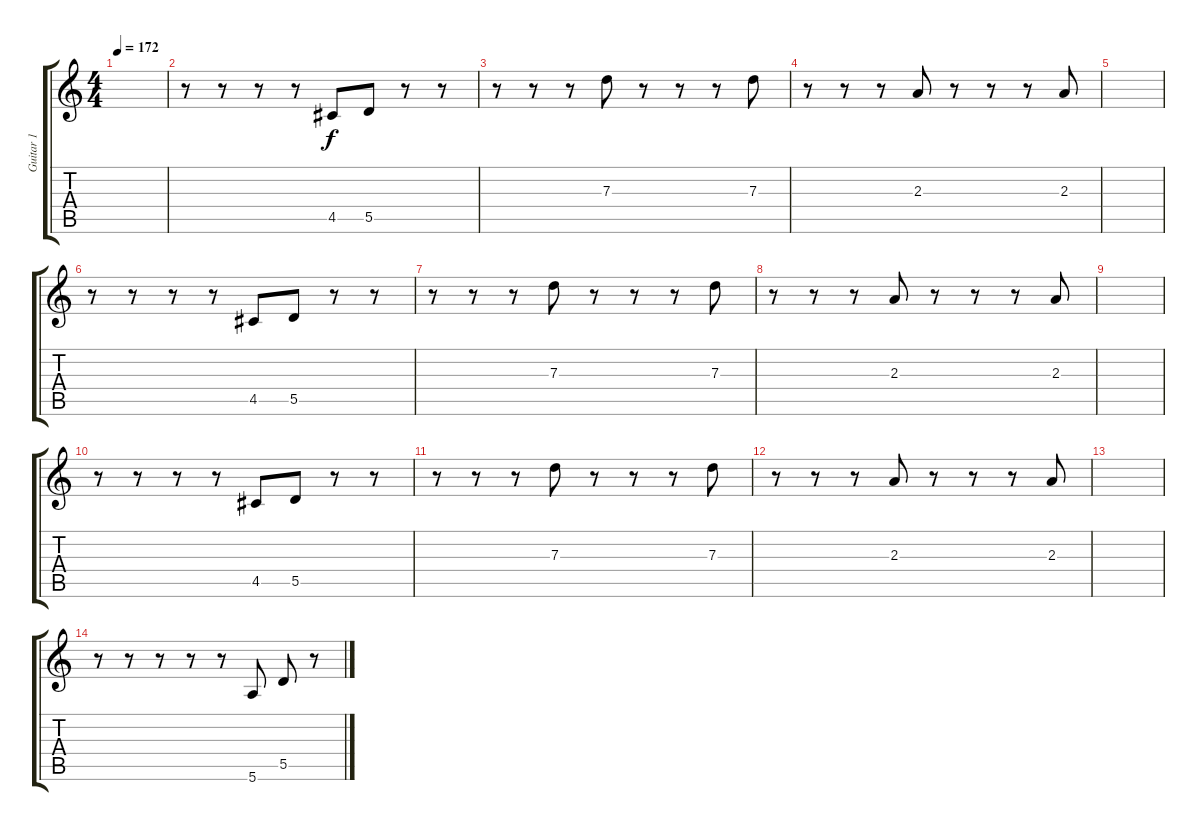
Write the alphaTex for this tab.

\track ("Guitar 1" "Guitar 1") {instrument distortionguitar}
\staff {score tabs}
\tuning (E4 B3 G3 D3 A2 E2) {hide}
\ts (4 4)
\tempo 172
\clef g2
\ks c
|
r.8 r.8 r.8 r.8 4.5.8 5.5.8 r.8 r.8 |
r.8 r.8 r.8 7.3.8 r.8 r.8 r.8 7.3.8 |
r.8 r.8 r.8 2.3.8 r.8 r.8 r.8 2.3.8 |
|
r.8 r.8 r.8 r.8 4.5.8 5.5.8 r.8 r.8 |
r.8 r.8 r.8 7.3.8 r.8 r.8 r.8 7.3.8 |
r.8 r.8 r.8 2.3.8 r.8 r.8 r.8 2.3.8 |
|
r.8 r.8 r.8 r.8 4.5.8 5.5.8 r.8 r.8 |
r.8 r.8 r.8 7.3.8 r.8 r.8 r.8 7.3.8 |
r.8 r.8 r.8 2.3.8 r.8 r.8 r.8 2.3.8 |
|
r.8 r.8 r.8 r.8 r.8 5.6.8 5.5.8 r.8
